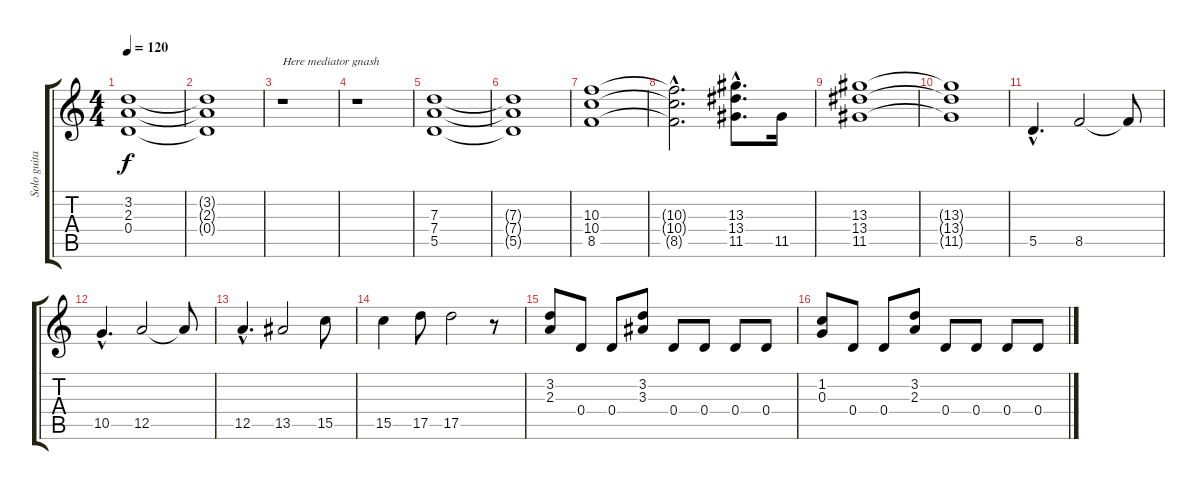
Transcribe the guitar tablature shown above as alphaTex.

\track ("Solo guitar" "Solo guita") {instrument distortionguitar}
\staff {score tabs}
\tuning (E4 B3 G3 D3 A2 E2) {hide}
\ts (4 4)
\tempo 120
\clef g2
\ks c
(3.2{t} 2.3{t} 0.4{t}).1{dy f} |
(3.2{t} 2.3{t} 0.4{t}).1 |
r.1{txt "Here mediator gnash"} |
r.1 |
(7.3 7.4 5.5).1 |
(7.3{t} 7.4{t} 5.5{t}).1 |
(10.3 10.4 8.5).1 |
(10.3{hac t} 10.4{hac t} 8.5{hac t}).2{d} (13.3{hac} 13.4{hac} 11.5{hac}).8{d} 11.5.16 |
(13.3 13.4 11.5).1 |
(13.3{t} 13.4{t} 11.5{t}).1 |
5.5{hac}.4{d} 8.5.2 8.5{t}.8 |
10.5{hac}.4{d} 12.5.2 12.5{t}.8 |
12.5{hac}.4{d} 13.5.2 15.5.8 |
15.5.4 17.5.8 17.5.2 r.8 |
(3.2 2.3).8 0.4.8 0.4.8 (3.2 3.3).8 0.4.8 0.4.8 0.4.8 0.4.8 |
(1.2 0.3).8 0.4.8 0.4.8 (3.2 2.3).8 0.4.8 0.4.8 0.4.8 0.4.8
